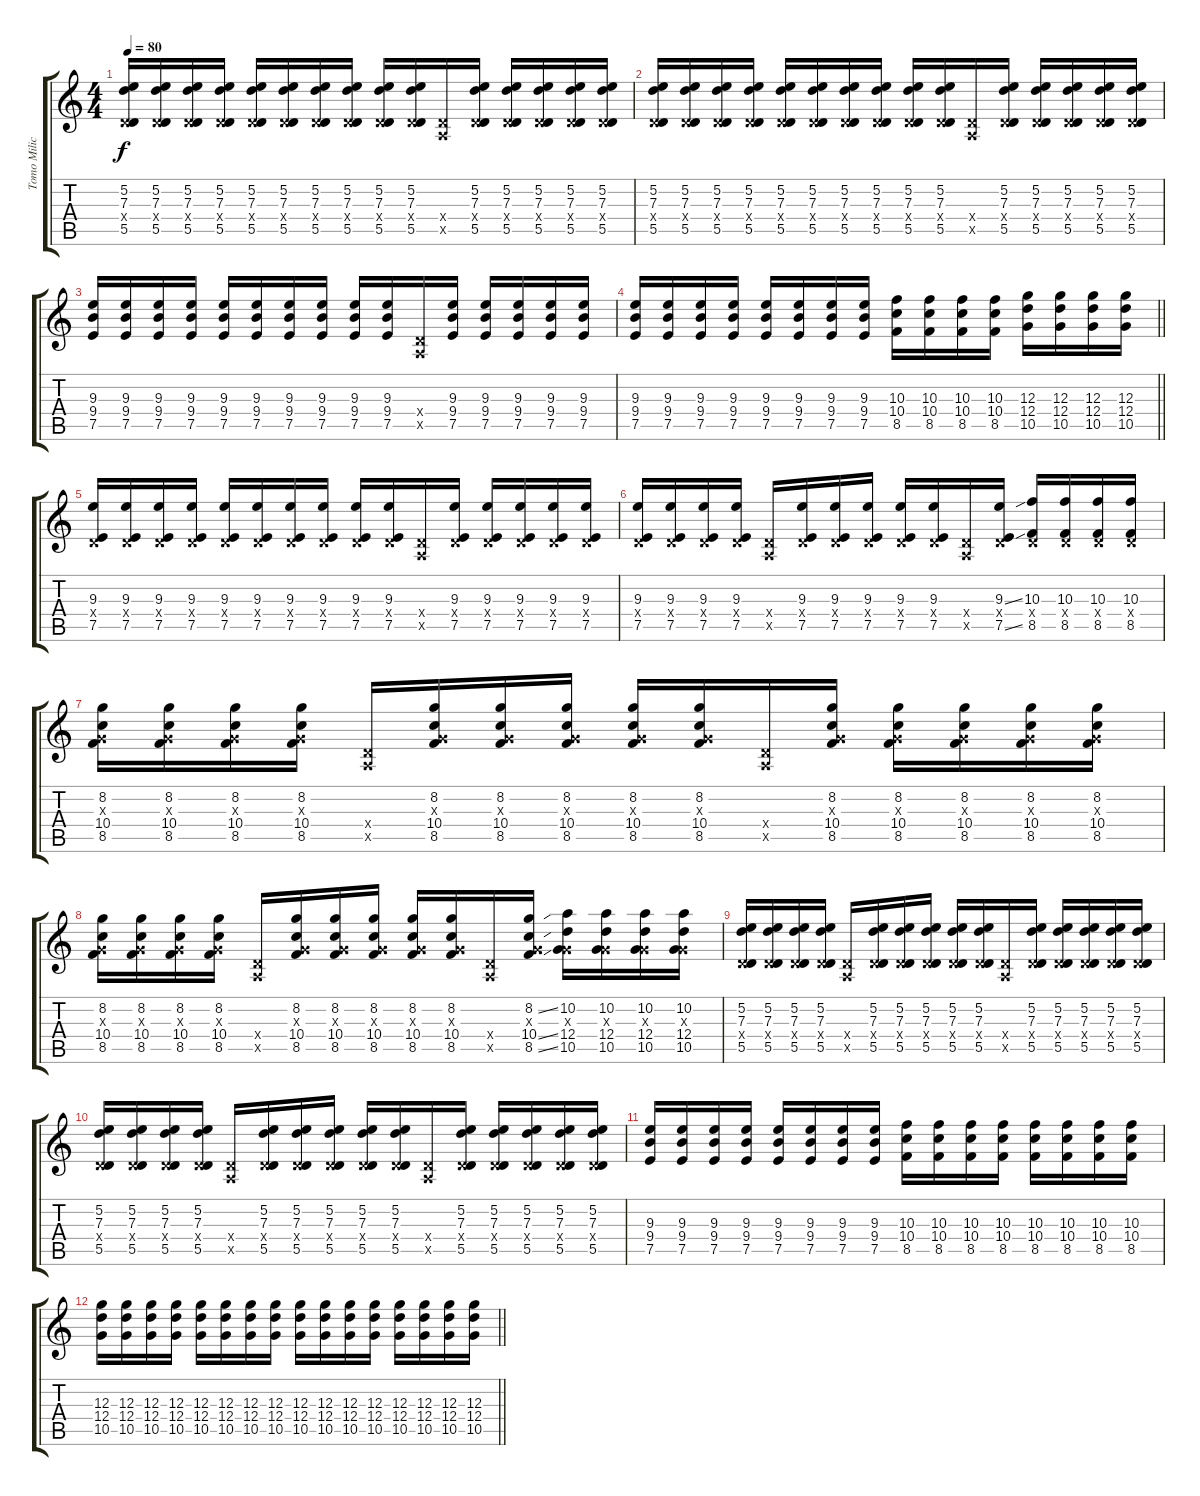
\track ("Tomo Milicevic - Guitar" "Tomo Milic") {instrument overdrivenguitar}
\staff {score tabs}
\tuning (E4 B3 G3 D3 A2 E2) {hide}
\ts (4 4)
\tempo 80
\clef g2
\ks c
(5.2 7.3 0.4{x} 5.5).16{dy f} (5.2 7.3 0.4{x} 5.5).16 (5.2 7.3 0.4{x} 5.5).16 (5.2 7.3 0.4{x} 5.5).16 (5.2 7.3 0.4{x} 5.5).16 (5.2 7.3 0.4{x} 5.5).16 (5.2 7.3 0.4{x} 5.5).16 (5.2 7.3 0.4{x} 5.5).16 (5.2 7.3 0.4{x} 5.5).16 (5.2 7.3 0.4{x} 5.5).16 (0.4{x} 0.5{x}).16 (5.2 7.3 0.4{x} 5.5).16 (5.2 7.3 0.4{x} 5.5).16 (5.2 7.3 0.4{x} 5.5).16 (5.2 7.3 0.4{x} 5.5).16 (5.2 7.3 0.4{x} 5.5).16 |
(5.2 7.3 0.4{x} 5.5).16 (5.2 7.3 0.4{x} 5.5).16 (5.2 7.3 0.4{x} 5.5).16 (5.2 7.3 0.4{x} 5.5).16 (5.2 7.3 0.4{x} 5.5).16 (5.2 7.3 0.4{x} 5.5).16 (5.2 7.3 0.4{x} 5.5).16 (5.2 7.3 0.4{x} 5.5).16 (5.2 7.3 0.4{x} 5.5).16 (5.2 7.3 0.4{x} 5.5).16 (0.4{x} 0.5{x}).16 (5.2 7.3 0.4{x} 5.5).16 (5.2 7.3 0.4{x} 5.5).16 (5.2 7.3 0.4{x} 5.5).16 (5.2 7.3 0.4{x} 5.5).16 (5.2 7.3 0.4{x} 5.5).16 |
(9.3 9.4 7.5).16 (9.3 9.4 7.5).16 (9.3 9.4 7.5).16 (9.3 9.4 7.5).16 (9.3 9.4 7.5).16 (9.3 9.4 7.5).16 (9.3 9.4 7.5).16 (9.3 9.4 7.5).16 (9.3 9.4 7.5).16 (9.3 9.4 7.5).16 (0.4{x} 0.5{x}).16 (9.3 9.4 7.5).16 (9.3 9.4 7.5).16 (9.3 9.4 7.5).16 (9.3 9.4 7.5).16 (9.3 9.4 7.5).16 |
\barLineRight lightlight
(9.3 9.4 7.5).16 (9.3 9.4 7.5).16 (9.3 9.4 7.5).16 (9.3 9.4 7.5).16 (9.3 9.4 7.5).16 (9.3 9.4 7.5).16 (9.3 9.4 7.5).16 (9.3 9.4 7.5).16 (10.3 10.4 8.5).16 (10.3 10.4 8.5).16 (10.3 10.4 8.5).16 (10.3 10.4 8.5).16 (12.3 12.4 10.5).16 (12.3 12.4 10.5).16 (12.3 12.4 10.5).16 (12.3 12.4 10.5).16 |
(9.3 0.4{x} 7.5).16{instrument overdrivenguitar} (9.3 0.4{x} 7.5).16 (9.3 0.4{x} 7.5).16 (9.3 0.4{x} 7.5).16 (9.3 0.4{x} 7.5).16 (9.3 0.4{x} 7.5).16 (9.3 0.4{x} 7.5).16 (9.3 0.4{x} 7.5).16 (9.3 0.4{x} 7.5).16 (9.3 0.4{x} 7.5).16 (0.4{x} 0.5{x}).16 (9.3 0.4{x} 7.5).16 (9.3 0.4{x} 7.5).16 (9.3 0.4{x} 7.5).16 (9.3 0.4{x} 7.5).16 (9.3 0.4{x} 7.5).16 |
(9.3 0.4{x} 7.5).16 (9.3 0.4{x} 7.5).16 (9.3 0.4{x} 7.5).16 (9.3 0.4{x} 7.5).16 (0.4{x} 0.5{x}).16 (9.3 0.4{x} 7.5).16 (9.3 0.4{x} 7.5).16 (9.3 0.4{x} 7.5).16 (9.3 0.4{x} 7.5).16 (9.3 0.4{x} 7.5).16 (0.4{x} 0.5{x}).16 (9.3{ss} 0.4{x} 7.5{ss}).16 (10.3 0.4{x} 8.5).16 (10.3 0.4{x} 8.5).16 (10.3 0.4{x} 8.5).16 (10.3 0.4{x} 8.5).16 |
(8.2 0.3{x} 10.4 8.5).16 (8.2 0.3{x} 10.4 8.5).16 (8.2 0.3{x} 10.4 8.5).16 (8.2 0.3{x} 10.4 8.5).16 (0.4{x} 0.5{x}).16 (8.2 0.3{x} 10.4 8.5).16 (8.2 0.3{x} 10.4 8.5).16 (8.2 0.3{x} 10.4 8.5).16 (8.2 0.3{x} 10.4 8.5).16 (8.2 0.3{x} 10.4 8.5).16 (0.4{x} 0.5{x}).16 (8.2 0.3{x} 10.4 8.5).16 (8.2 0.3{x} 10.4 8.5).16 (8.2 0.3{x} 10.4 8.5).16 (8.2 0.3{x} 10.4 8.5).16 (8.2 0.3{x} 10.4 8.5).16 |
(8.2 0.3{x} 10.4 8.5).16 (8.2 0.3{x} 10.4 8.5).16 (8.2 0.3{x} 10.4 8.5).16 (8.2 0.3{x} 10.4 8.5).16 (0.4{x} 0.5{x}).16 (8.2 0.3{x} 10.4 8.5).16 (8.2 0.3{x} 10.4 8.5).16 (8.2 0.3{x} 10.4 8.5).16 (8.2 0.3{x} 10.4 8.5).16 (8.2 0.3{x} 10.4 8.5).16 (0.4{x} 0.5{x}).16 (8.2{ss} 0.3{x} 10.4{ss} 8.5{ss}).16 (10.2 0.3{x} 12.4 10.5).16 (10.2 0.3{x} 12.4 10.5).16 (10.2 0.3{x} 12.4 10.5).16 (10.2 0.3{x} 12.4 10.5).16 |
(5.2 7.3 0.4{x} 5.5).16 (5.2 7.3 0.4{x} 5.5).16 (5.2 7.3 0.4{x} 5.5).16 (5.2 7.3 0.4{x} 5.5).16 (0.4{x} 0.5{x}).16 (5.2 7.3 0.4{x} 5.5).16 (5.2 7.3 0.4{x} 5.5).16 (5.2 7.3 0.4{x} 5.5).16 (5.2 7.3 0.4{x} 5.5).16 (5.2 7.3 0.4{x} 5.5).16 (0.4{x} 0.5{x}).16 (5.2 7.3 0.4{x} 5.5).16 (5.2 7.3 0.4{x} 5.5).16 (5.2 7.3 0.4{x} 5.5).16 (5.2 7.3 0.4{x} 5.5).16 (5.2 7.3 0.4{x} 5.5).16 |
(5.2 7.3 0.4{x} 5.5).16 (5.2 7.3 0.4{x} 5.5).16 (5.2 7.3 0.4{x} 5.5).16 (5.2 7.3 0.4{x} 5.5).16 (0.4{x} 0.5{x}).16 (5.2 7.3 0.4{x} 5.5).16 (5.2 7.3 0.4{x} 5.5).16 (5.2 7.3 0.4{x} 5.5).16 (5.2 7.3 0.4{x} 5.5).16 (5.2 7.3 0.4{x} 5.5).16 (0.4{x} 0.5{x}).16 (5.2 7.3 0.4{x} 5.5).16 (5.2 7.3 0.4{x} 5.5).16 (5.2 7.3 0.4{x} 5.5).16 (5.2 7.3 0.4{x} 5.5).16 (5.2 7.3 0.4{x} 5.5).16 |
(9.3 9.4 7.5).16 (9.3 9.4 7.5).16 (9.3 9.4 7.5).16 (9.3 9.4 7.5).16 (9.3 9.4 7.5).16 (9.3 9.4 7.5).16 (9.3 9.4 7.5).16 (9.3 9.4 7.5).16 (10.3 10.4 8.5).16 (10.3 10.4 8.5).16 (10.3 10.4 8.5).16 (10.3 10.4 8.5).16 (10.3 10.4 8.5).16 (10.3 10.4 8.5).16 (10.3 10.4 8.5).16 (10.3 10.4 8.5).16 |
\barLineRight lightlight
(12.3 12.4 10.5).16 (12.3 12.4 10.5).16 (12.3 12.4 10.5).16 (12.3 12.4 10.5).16 (12.3 12.4 10.5).16 (12.3 12.4 10.5).16 (12.3 12.4 10.5).16 (12.3 12.4 10.5).16 (12.3 12.4 10.5).16 (12.3 12.4 10.5).16 (12.3 12.4 10.5).16 (12.3 12.4 10.5).16 (12.3 12.4 10.5).16 (12.3 12.4 10.5).16 (12.3 12.4 10.5).16 (12.3 12.4 10.5).16
